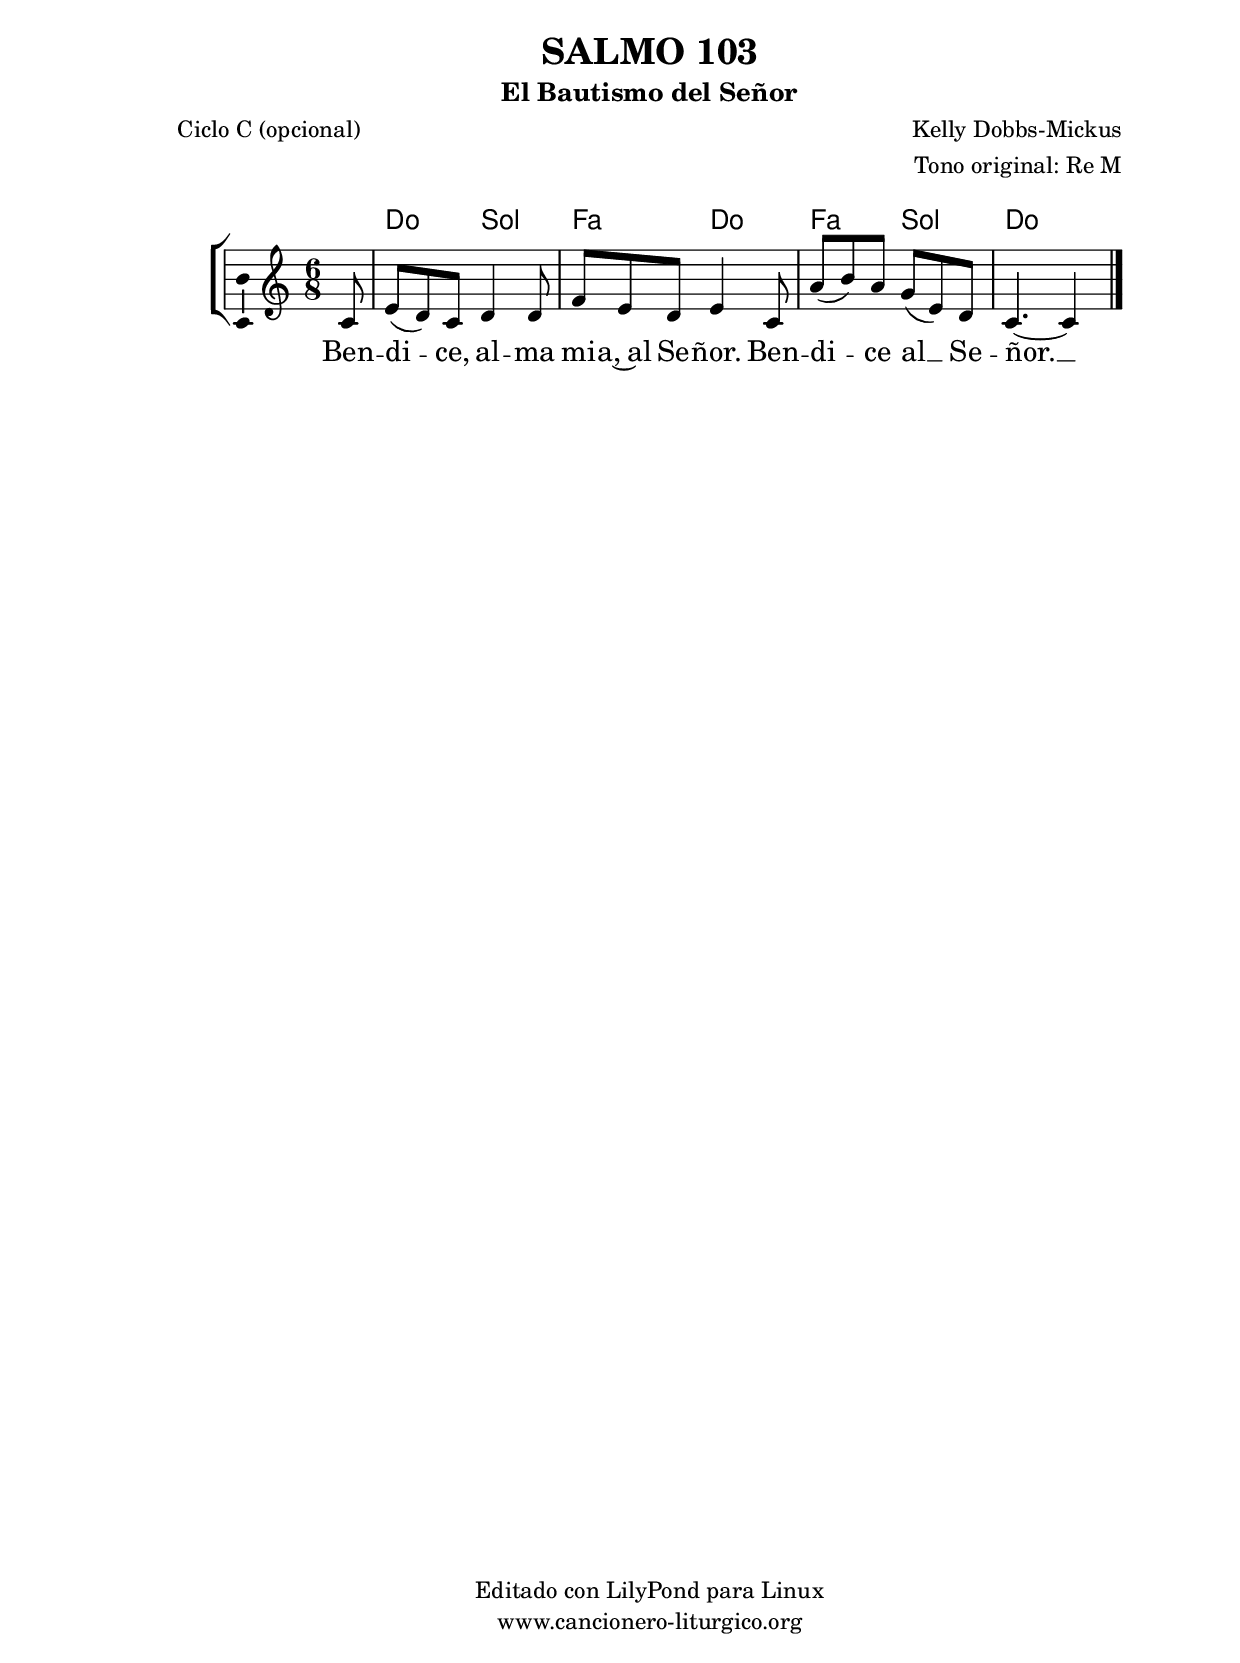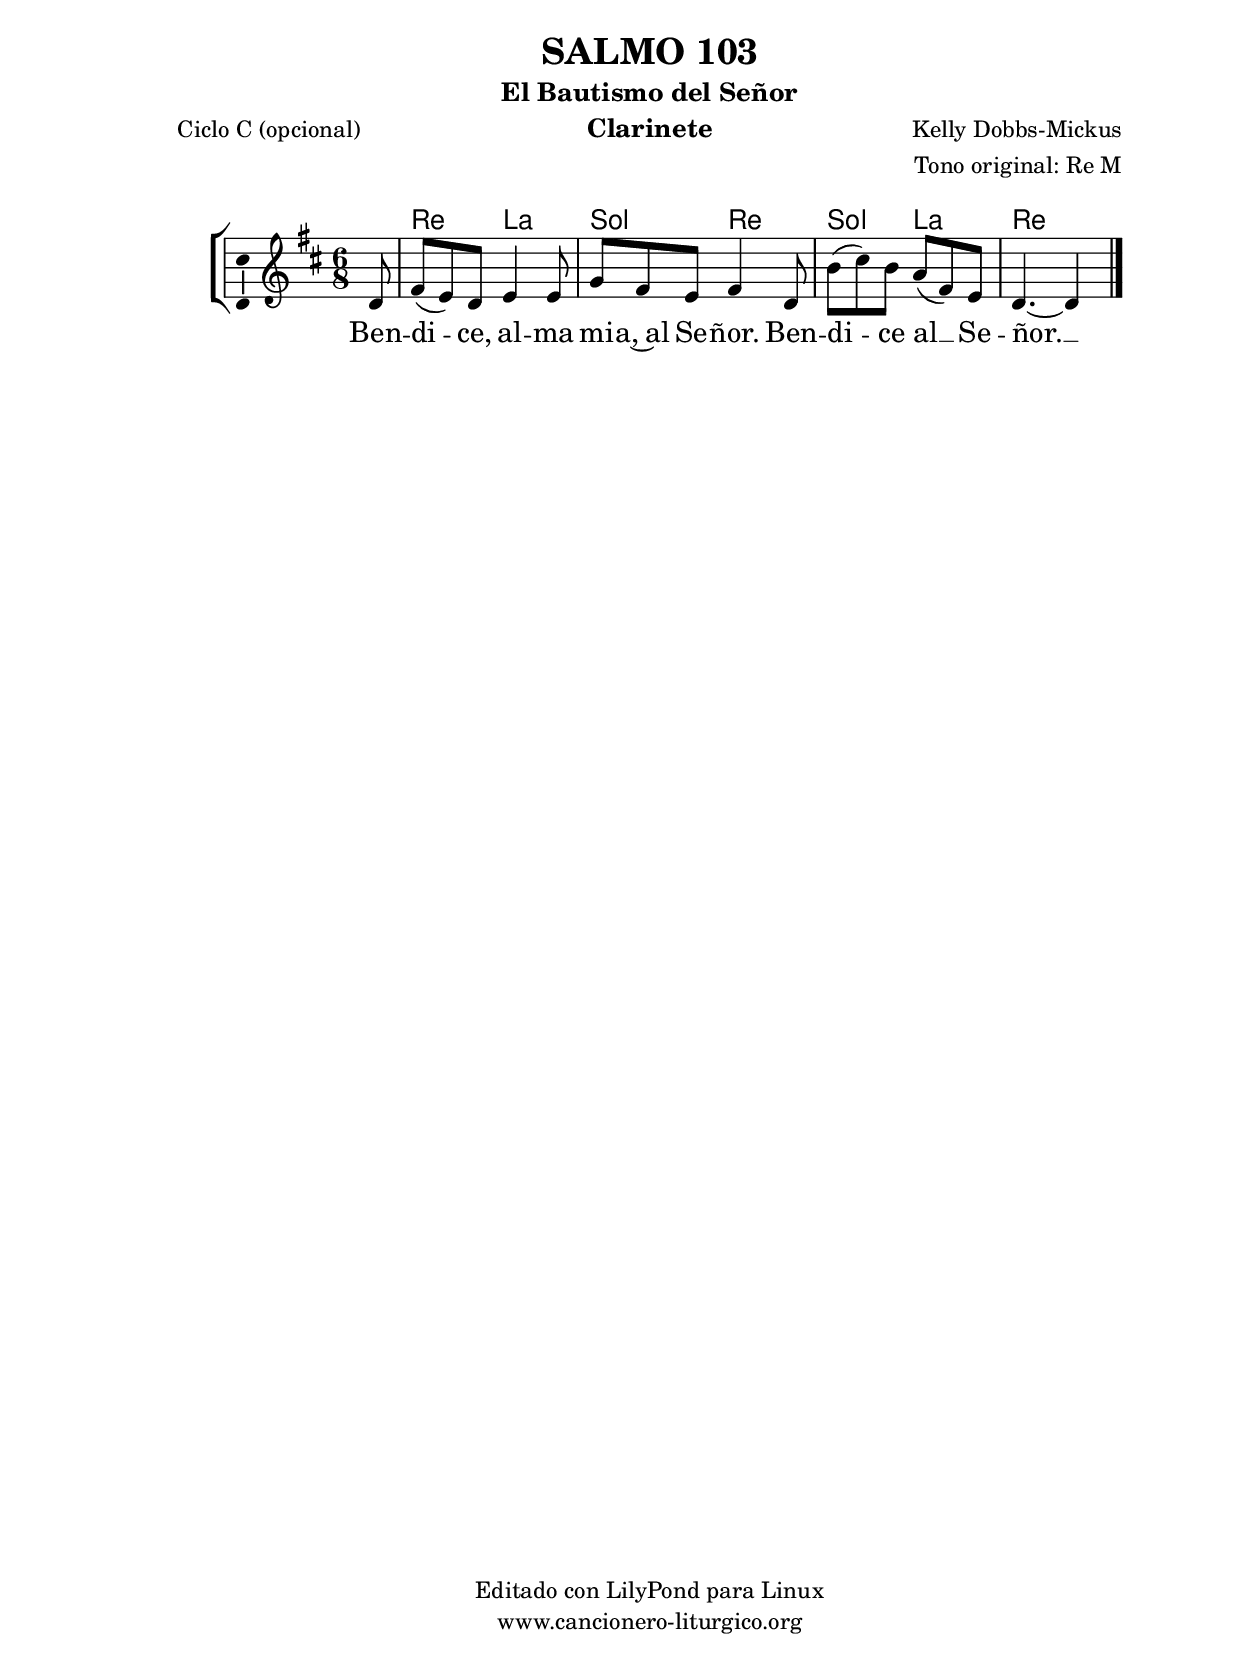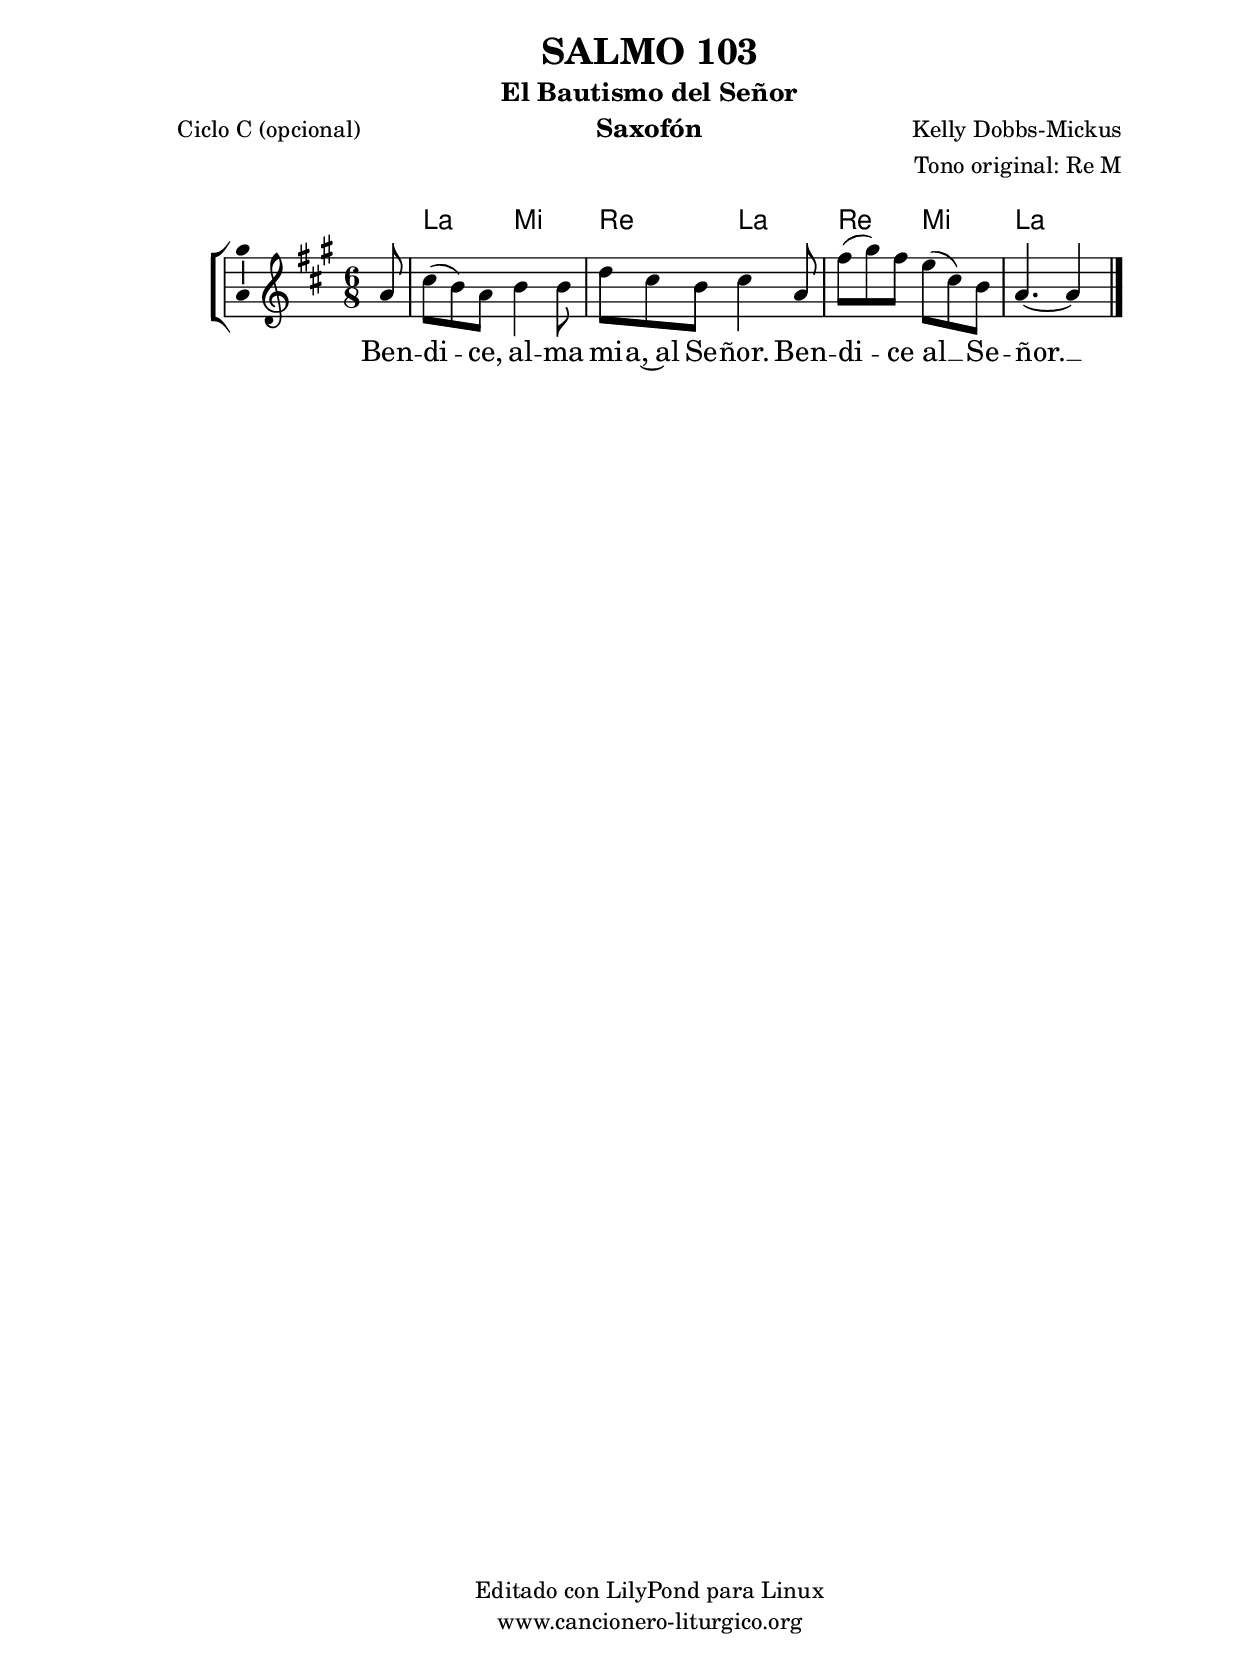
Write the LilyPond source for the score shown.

%
%para convertir .midi en .wav:
%timidity filename.midi -Ow -o finename.wav
%
%
%Para convertir de .wav a .mp3:
%lame -h -m j filename.wav
%
%
%para escuchar el midi:
%timidity nombrefichero.midi
%


%versión de lilypond para la que se ha escrito esta partitura:
\version "2.16.0"

	%Tamaño papel
	#(set-default-paper-size "a4")
	%Tamaño partitura
	#(set-global-staff-size 20)
	%No responde al pulsar sobre una nota
	#(ly:set-option 'point-and-click #f)

%parámetros del encabezamiento:
\header {
	title = "SALMO 103"
	subtitle = "El Bautismo del Señor"
	composer = "Kelly Dobbs-Mickus"
	poet = "Ciclo C (opcional)"
	meter = ""
	arranger = "Tono original: Re M"
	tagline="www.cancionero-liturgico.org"
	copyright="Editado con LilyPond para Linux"
	tiempo = "Navidad"
	usos = "Salmo"
	letra = "Bendice, alma mia, al Señor. Bendice al Señor."
	}

%parámetros asociados al papel:
\paper  {
	oddHeaderMarkup = \markup {\fill-line { \on-the-fly #not-first-page \fromproperty #'header:title \on-the-fly #not-first-page \fromproperty #'header:composer }}
	evenHeaderMarkup = \markup {\fill-line { \fromproperty #'header:composer \fromproperty #'header:title }}
	#(set-paper-size "a4")
	print-page-number = ##f
	first-page-number = 1
	print-first-page-number = ##f
%	head-separation = 3.0 \cm
	top-margin = 2.0 \cm
	bottom-margin = 0.5\cm
%%%	bottom-margin = -1.0\cm
	left-margin = 3.0 \cm
	line-width = 16.0 \cm 
	indent = 8\mm
	interscoreline = 2.\mm
	between-system-space = 15\mm
%	para que las partituras no llenen la hoja:
	ragged-bottom = ##t
%	idem para la última hoja:
	ragged-last-bottom = ##f
%	para que las partituras llenen el ancho del papel:
	ragged-last = ##f
	after-title-space = 2.5 \cm
%page-count=1
%system-count=8

	%Flexible Vertical Spacing
%	markup-markup-spacing =
%	#'((basic-distance . 15) (minimum-distance . 15) (padding . 3))
	markup-system-spacing =
	#'((basic-distance . 15) (minimum-distance . 15) (padding . 3))
	system-system-spacing =
	#'((basic-distance . 15) (minimum-distance . 15) (padding . 3))
	score-system-spacing =
	#'((basic-distance . 15) (minimum-distance . 15) (padding . 5))
%	top-system-spacing = % header
%	#'((basic-distance . 8) (minimum-distance . 0) (padding . 3))
%	top-markup-spacing =
%	#'((basic-distance . 20) (minimum-distance . 20) (padding . 3))
	last-bottom-spacing = % footer
	#'((basic-distance . 5) (minimum-distance . 5) (padding . 3))
%	score-markup-spacing =
%	#'((basic-distance . 16) (minimum-distance . 13) (padding . 3))

	}


%parámetros que afectan a toda la partitura:
global =  {
	%clave de sol (G):
	\clef G
	%armadura:
	\transpose d c
	\key d \major
	\tempo 4.=60
	\set Score.tempoHideNote = ##t
	}


acordes = {
	\italianChords
	\chordmode {
	\transpose d c
{

s8
d4. a g d g a d d4

	}
	}
}

melodia = 
	\transpose d c
{
	\relative c'{

\time 6/8
\partial8
d8
fis (e) d e4 e8
g8 fis e fis4 d8
b'8 (cis) b a (fis) e
d4.~d4

	\bar "|."
	}
	}


texto = \lyricmode {
Ben -- di -- ce, al -- ma mi -- a,~al Se -- ñor.
Ben -- di -- ce al __ Se -- ñor. __
	}


acordesStaff = \context ChordNames = acordesStaff <<
	\set chordChanges = ##t
	\acordes
	>>


vozStaff = \context Voice = vozStaff
\with {\consists "Ambitus_engraver"}
<<
%	\set Staff.instrumentName = ""
%	\set Staff.shortInstrumentName = ""
%	\set Staff.midiInstrument = #"clarinet"
%	\set Staff.midiInstrument = #"cello"
%	\set Staff.midiInstrument = #"flute"
	\set Staff.midiInstrument = #"electric guitar (jazz)"
%	\set Staff.midiInstrument = #"english horn"
%	\set Staff.midiInstrument = #"violin"
%	\set Staff.midiInstrument = #"glockenspiel"
	\set Staff.midiMinimumVolume = #0.7
	\set Staff.midiMaximumVolume = #0.9
	\global
	\melodia
	>>


textoStaff = \context Lyrics = textoStaff <<
	\lyricsto vozStaff \texto
	>>

\book {
	\score {
		\context ChoirStaff {
			\override StaffGroup.SystemStartBracket #'collapse-height = #1
			\override Score.SystemStartBar #'collapse-height = #1
			<<
			\acordesStaff
			\vozStaff
			\textoStaff
			>>
			}
		\layout {
	    		\context {
				\Lyrics
				\override LyricText #'font-size = #2
				}
	   		 \context {
				\Score
				%fontSize = #3
				\override StaffSymbol #'staff-space = #(magstep +3)
				%\override Beam #'thickness = #0.55
				%\override SpacingSpanner #'spacing-increment = #1.0
				%\override Slur #'height-limit = #1.5
				}
			}
		}
	\score {
		\unfoldRepeats
		\context ChoirStaff {
			<<
			\acordesStaff
			\vozStaff
			>>
			}
		\midi {
	  		\context {
	  			\Score
				tempoWholesPerMinute = #(ly:make-moment 70 4)
				}
			}
		}
	}

%Partitura para clarinete
#(define output-suffix "C")
\book {
	\header{
		instrument = "Clarinete"
		}
	\score {
		\context ChoirStaff {
			\override StaffGroup.SystemStartBracket #'collapse-height = #1
			\override Score.SystemStartBar #'collapse-height = #1
\transpose c d
			<<
			\acordesStaff
			\vozStaff
			\textoStaff
			>>
			}
		\layout {
	    		\context {
				\Lyrics
				\override LyricText #'font-size = #2
				}
	   		 \context {
				\Score
				%fontSize = #3
				\override StaffSymbol #'staff-space = #(magstep +3)
				%\override Beam #'thickness = #0.55
				%\override SpacingSpanner #'spacing-increment = #1.0
				%\override Slur #'height-limit = #1.5
				}
			}
		}
	}

%Partitura para saxofón
#(define output-suffix "S")
\book {
	\header{
		instrument = "Saxofón"
		}
	\score {
		\context ChoirStaff {
			\override StaffGroup.SystemStartBracket #'collapse-height = #1
			\override Score.SystemStartBar #'collapse-height = #1
\transpose c a
			<<
			\acordesStaff
			\vozStaff
			\textoStaff
			>>
			}
		\layout {
	    		\context {
				\Lyrics
				\override LyricText #'font-size = #2
				}
	   		 \context {
				\Score
				%fontSize = #3
				\override StaffSymbol #'staff-space = #(magstep +3)
				%\override Beam #'thickness = #0.55
				%\override SpacingSpanner #'spacing-increment = #1.0
				%\override Slur #'height-limit = #1.5
				}
			}
		}
	}

